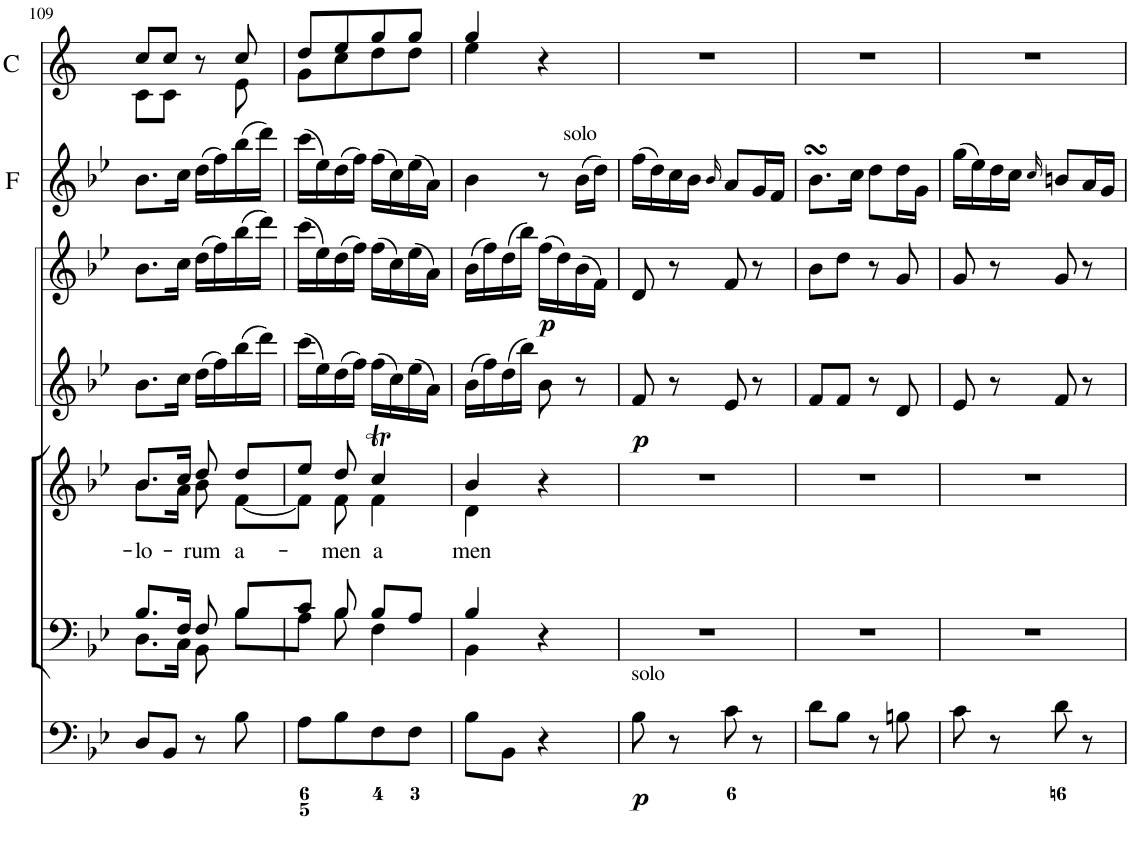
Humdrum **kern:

**kern	**dynam	**kern	**kern	**text	**kern	**dynam	**kern	**dynam	**kern	**kern
*part7	*part7	*part6	*part5	*part5	*part4	*part4	*part3	*part3	*part2	*part1
*staff7	*staff7	*staff6	*staff5	*staff5	*staff4	*staff4	*staff3	*staff3	*staff2	*staff1
*I"Organ	*	*I"Voice	*I"Voice	*	*I"Violin	*	*I"Violin	*	*I"Flauto vel Oboe	*I"Corni Bassi in B[b]
*	*	*	*	*	*I'Vln	*	*I'Vln	*	*I'F	*I'C
!!LO:PB:g=z
*clefF4	*	*clefF4	*clefG2	*	*clefG2	*	*clefG2	*	*clefG2	*clefG2
*	*	*	*	*	*	*	*	*	*	*Trd1c2
*k[b-e-]	*	*k[b-e-]	*k[b-e-]	*	*k[b-e-]	*	*k[b-e-]	*	*k[b-e-]	*k[]
*M2/4	*	*M2/4	*M2/4	*	*M2/4	*	*M2/4	*	*M2/4	*M2/4
=109	=109	=109	=109	=109	=109	=109	=109	=109	=109	=109
*	*	*^	*^	*	*	*	*	*	*	*
!	!	!	!	!	!	!LO:LY:b	!	!	!	!	!	!
*	*	*	*	*	*	*	*	*	*	*	*	*^
8D/L	.	8.B-/L	8.D\L	8.b-/L	8.b-\L	-lo-	8.b-\L	.	8.b-\L	.	8.b-\L	8cc/L	8c\L
8BB-/J	.	.	.	.	.	.	.	.	.	.	.	8cc/J	8c\J
.	.	16F/Jk	16C\Jk	16cc/Jk	16a\Jk	.	16cc\Jk	.	16cc\Jk	.	16cc\Jk	.	.
!	!	!	!	!	!	!LO:LY:b	!	!	!	!	!	!	!
8r	.	8F/	8BB-\	8dd/	8b-\	-rum	(16dd\LL	.	(16dd\LL	.	(16dd\LL	8r	8ryy
.	.	.	.	.	.	.	16ff\)	.	16ff\)	.	16ff\)	.	.
!	!	!	!	!	!	!LO:LY:b	!	!	!	!	!	!	!
8B-\	.	8B-/L	8B-\L	8dd/L	[8f\L	a-	(16bb-\	.	(16bb-\	.	(16bb-\	8cc/	8e\
.	.	.	.	.	.	.	16ddd\JJ)	.	16ddd\JJ)	.	16ddd\JJ)	.	.
=110	=110	=110	=110	=110	=110	=110	=110	=110	=110	=110	=110	=110	=110
8A\L	.	8c/J	8A\J	8ee-/J	8f\J]	.	(16ccc\LL	.	(16ccc\LL	.	(16ccc\LL	8dd/L	8g\L
.	.	.	.	.	.	.	16ee-\)	.	16ee-\)	.	16ee-\)	.	.
!	!	!	!	!	!	!LO:LY:b	!	!	!	!	!	!	!
8B-\	.	8B-/	8B-\	8dd/	8f\	-men	(16dd\	.	(16dd\	.	(16dd\	8ee/	8cc\
.	.	.	.	.	.	.	16ff\JJ)	.	16ff\JJ)	.	16ff\JJ)	.	.
!	!	!	!	!	!	!LO:LY:b	!	!	!	!	!	!	!
8F\	.	8B-/L	4F\	4ccT/	4f\	a	(16ff\LL	.	(16ff\LL	.	(16ff\LL	8gg/	8dd\
.	.	.	.	.	.	.	16cc\)	.	16cc\)	.	16cc\)	.	.
8F\J	.	8A/J	.	.	.	.	(16ee-\	.	(16ee-\	.	(16ee-\	8gg/J	8dd\J
.	.	.	.	.	.	.	16a\JJ)	.	16a\JJ)	.	16a\JJ)	.	.
=111	=111	=111	=111	=111	=111	=111	=111	=111	=111	=111	=111	=111	=111
!	!	!	!	!	!	!LO:LY:b	!	!	!	!	!	!	!
8B-\L	.	4B-/	4BB-\	4b-/	4d\	men	(16b-\LL	.	(16b-\LL	.	4b-\	4gg/	4ee\
.	.	.	.	.	.	.	16ff\)	.	16ff\)	.	.	.	.
8BB-\J	.	.	.	.	.	.	(16dd\	.	(16dd\	.	.	.	.
.	.	.	.	.	.	.	16bb-\JJ)	.	16bb-\JJ)	.	.	.	.
!	!	!	!	!	!	!	!	!	!	!LO:DY:b	!	!	!
4r	.	4r	4ryy	4r	4ryy	.	8b-\	.	(16ff\LL	p	8r	4r	4ryy
.	.	.	.	.	.	.	.	.	16dd\)	.	.	.	.
!	!	!	!	!	!	!	!	!	!	!	!LO:TX:a:t=solo	!	!
.	.	.	.	.	.	.	8r	.	(16b-\	.	(16b-\LL	.	.
.	.	.	.	.	.	.	.	.	16f\JJ)	.	16dd\JJ)	.	.
*	*	*v	*v	*	*	*	*	*	*	*	*	*v	*v
*	*	*	*v	*v	*	*	*	*	*	*	*
=112	=112	=112	=112	=112	=112	=112	=112	=112	=112	=112
!LO:TX:a:t=solo	!	!	!	!	!	!	!	!	!	!
!	!LO:DY:b	!	!	!	!	!LO:DY:b	!	!	!	!
8B-\	p	2r	2r	.	8f/	p	8d/	.	(16ff\LL	2r
.	.	.	.	.	.	.	.	.	16dd\)	.
8r	.	.	.	.	8r	.	8r	.	16cc\	.
.	.	.	.	.	.	.	.	.	16b-\JJ	.
.	.	.	.	.	.	.	.	.	16qb-/	.
8c\	.	.	.	.	8e-/	.	8f/	.	8a/L	.
8r	.	.	.	.	8r	.	8r	.	16g/L	.
.	.	.	.	.	.	.	.	.	16f/JJ	.
=113	=113	=113	=113	=113	=113	=113	=113	=113	=113	=113
8d\L	.	2r	2r	.	8f/L	.	8b-\L	.	8.b-sSSs\L	2r
8B-\J	.	.	.	.	8f/J	.	8dd\J	.	.	.
.	.	.	.	.	.	.	.	.	16cc\Jk	.
8r	.	.	.	.	8r	.	8r	.	8dd\L	.
8Bn\	.	.	.	.	8d/	.	8g/	.	16dd\L	.
.	.	.	.	.	.	.	.	.	16g\JJ	.
=114	=114	=114	=114	=114	=114	=114	=114	=114	=114	=114
8c\	.	2r	2r	.	8e-/	.	8g/	.	(16gg\LL	2r
.	.	.	.	.	.	.	.	.	16ee-\)	.
8r	.	.	.	.	8r	.	8r	.	16dd\	.
.	.	.	.	.	.	.	.	.	16cc\JJ	.
.	.	.	.	.	.	.	.	.	16qcc/	.
8d\	.	.	.	.	8f/	.	8g/	.	8bn/L	.
8r	.	.	.	.	8r	.	8r	.	16a/L	.
.	.	.	.	.	.	.	.	.	16g/JJ	.
=	=	=	=	=	=	=	=	=	=	=
*-	*-	*-	*-	*-	*-	*-	*-	*-	*-	*-
